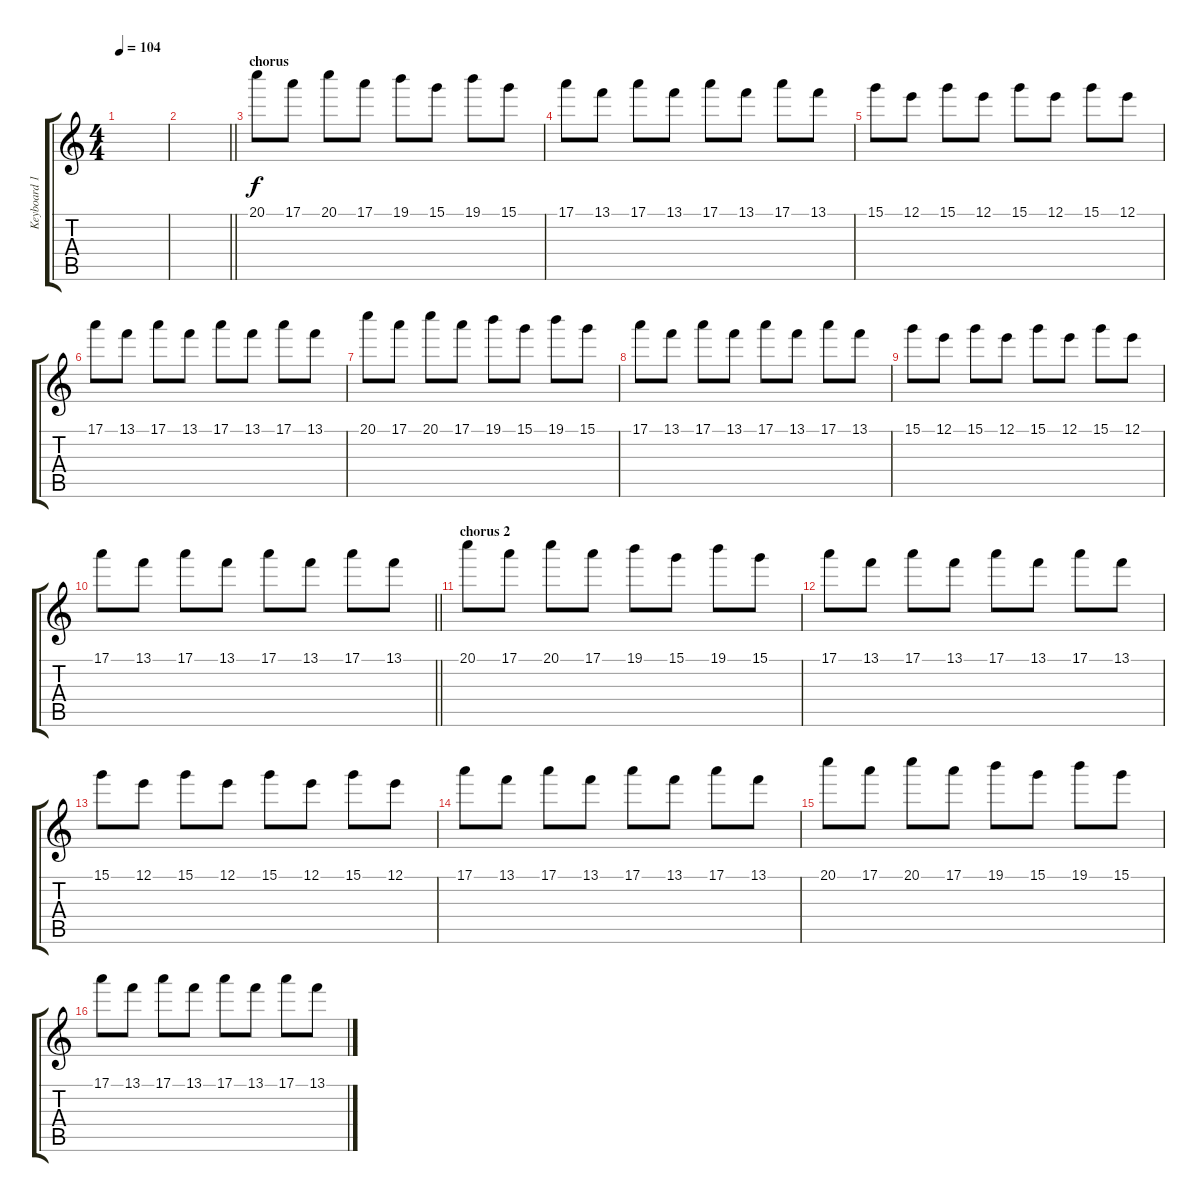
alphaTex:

\track ("Keyboard 1" "Keyboard 1") {instrument electricpiano1}
\staff {score tabs}
\tuning (E5 B3 G3 D3 A2 E2) {hide}
\ts (4 4)
\tempo 104
\clef g2
\ks c
|
\barLineRight lightlight
|
\section ("" "chorus")
20.1.8{volume 9} 17.1.8 20.1.8 17.1.8 19.1.8 15.1.8 19.1.8 15.1.8 |
17.1.8{volume 13} 13.1.8 17.1.8 13.1.8 17.1.8 13.1.8 17.1.8 13.1.8 |
15.1.8 12.1.8 15.1.8 12.1.8 15.1.8 12.1.8 15.1.8 12.1.8 |
17.1.8 13.1.8 17.1.8 13.1.8 17.1.8 13.1.8 17.1.8 13.1.8 |
20.1.8{volume 9} 17.1.8 20.1.8 17.1.8 19.1.8 15.1.8 19.1.8 15.1.8 |
17.1.8{volume 13} 13.1.8 17.1.8 13.1.8 17.1.8 13.1.8 17.1.8 13.1.8 |
15.1.8 12.1.8 15.1.8 12.1.8 15.1.8 12.1.8 15.1.8 12.1.8 |
\barLineRight lightlight
17.1.8 13.1.8 17.1.8 13.1.8 17.1.8 13.1.8 17.1.8 13.1.8 |
\section ("" "chorus 2")
20.1.8{volume 9} 17.1.8 20.1.8 17.1.8 19.1.8 15.1.8 19.1.8 15.1.8 |
17.1.8{volume 13} 13.1.8 17.1.8 13.1.8 17.1.8 13.1.8 17.1.8 13.1.8 |
15.1.8 12.1.8 15.1.8 12.1.8 15.1.8 12.1.8 15.1.8 12.1.8 |
17.1.8 13.1.8 17.1.8 13.1.8 17.1.8 13.1.8 17.1.8 13.1.8 |
20.1.8{volume 9} 17.1.8 20.1.8 17.1.8 19.1.8 15.1.8 19.1.8 15.1.8 |
17.1.8{volume 13} 13.1.8 17.1.8 13.1.8 17.1.8 13.1.8 17.1.8 13.1.8
